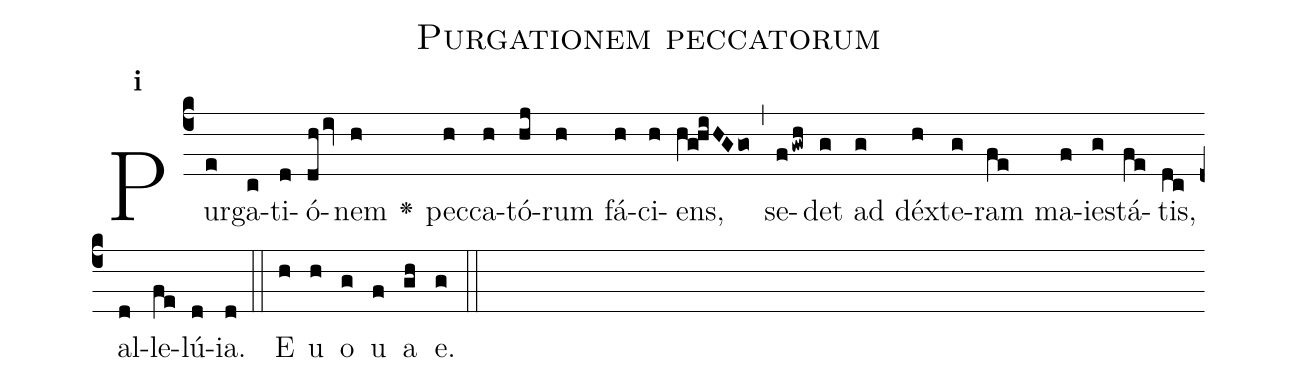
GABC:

name:Purgationem peccatorum;
office-part:Antiphona;
mode:1;
%%
initial-style: 1;
name: Purgationem peccatorum
book: Antiphonae & Responsoria/Tomus II, p. 179;
occasion: Hebdomada III Paschae Dominica;
office-part: Vesperae II Ant 1;
user-notes: ;
commentary: ;
annotation: 1g;
centering-scheme: english;
fontsize: 12;
font: OFLSortsMillGoudy;
height: 11;
width: 4.5;
%%
(c4)Pur(e)ga(c)ti(d)ó(dhiv)nem(h) <v>\greheightstar</v>() pec(h)ca(h)tó(hj)rum(h) fá(h)ci(h)ens,(hg/[-.03]hiHGgo) (,) se(fgwh)det(g) ad(g) déx(h)te(g)ram(fe) ma(f)ie(g)stá(fe)tis,(dc) al(d)le(fe)lú(d)ia.(d) (::)
E(h) u(h) o(g) u(f) a(gh) e.(g) (::)
